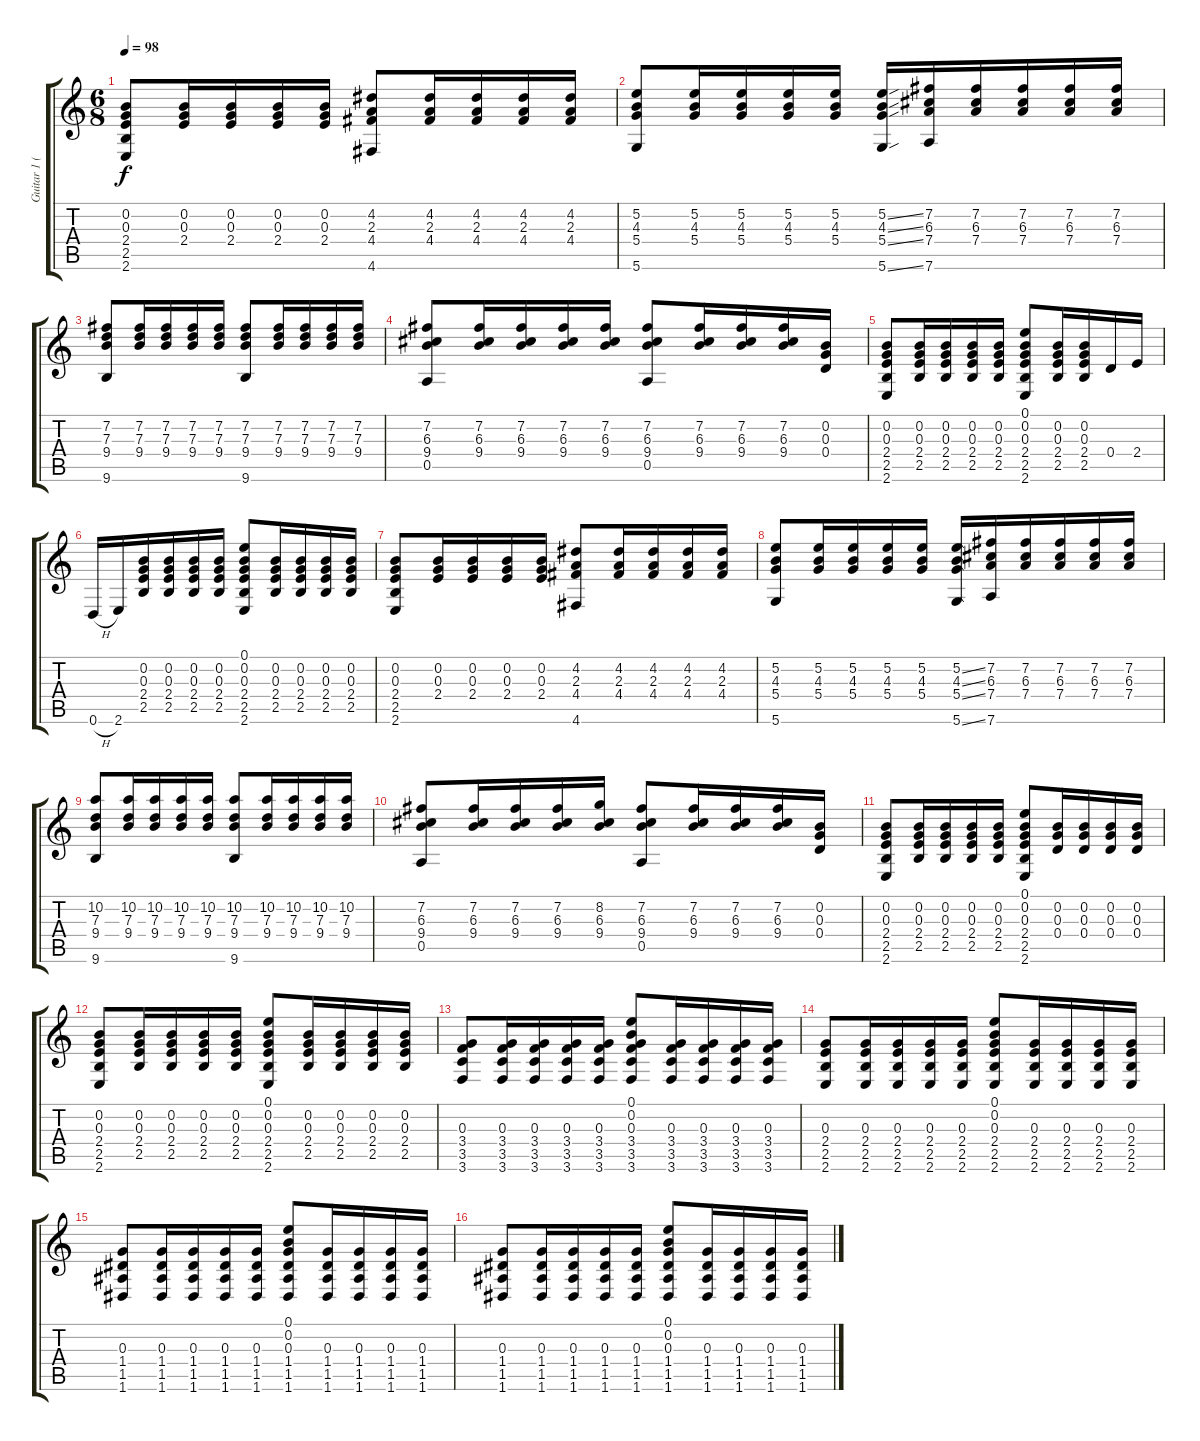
\track ("Guitar 1 (electric)" "Guitar 1 (") {instrument electricguitarclean}
\staff {score tabs}
\tuning (E4 B3 G3 D3 A2 D2) {hide}
\ts (6 8)
\tempo 98
\clef g2
\ks c
(0.2 0.3 2.4 2.5 2.6).8{dy f} (0.2 0.3 2.4).16 (0.2 0.3 2.4).16 (0.2 0.3 2.4).16 (0.2 0.3 2.4).16 (4.2 2.3 4.4 4.6).8 (4.2 2.3 4.4).16 (4.2 2.3 4.4).16 (4.2 2.3 4.4).16 (4.2 2.3 4.4).16 |
(5.2 4.3 5.4 5.6).8 (5.2 4.3 5.4).16 (5.2 4.3 5.4).16 (5.2 4.3 5.4).16 (5.2 4.3 5.4).16 (5.2{ss} 4.3{ss} 5.4{ss} 5.6{ss}).16 (7.2 6.3 7.4 7.6).16 (7.2 6.3 7.4).16 (7.2 6.3 7.4).16 (7.2 6.3 7.4).16 (7.2 6.3 7.4).16 |
(7.2 7.3 9.4 9.6).8 (7.2 7.3 9.4).16 (7.2 7.3 9.4).16 (7.2 7.3 9.4).16 (7.2 7.3 9.4).16 (7.2 7.3 9.4 9.6).8 (7.2 7.3 9.4).16 (7.2 7.3 9.4).16 (7.2 7.3 9.4).16 (7.2 7.3 9.4).16 |
(7.2 6.3 9.4 0.5).8 (7.2 6.3 9.4).16 (7.2 6.3 9.4).16 (7.2 6.3 9.4).16 (7.2 6.3 9.4).16 (7.2 6.3 9.4 0.5).8 (7.2 6.3 9.4).16 (7.2 6.3 9.4).16 (7.2 6.3 9.4).16 (0.2 0.3 0.4).16 |
(0.2 0.3 2.4 2.5 2.6).8 (0.2 0.3 2.4 2.5).16 (0.2 0.3 2.4 2.5).16 (0.2 0.3 2.4 2.5).16 (0.2 0.3 2.4 2.5).16 (0.1 0.2 0.3 2.4 2.5 2.6).8 (0.2 0.3 2.4 2.5).16 (0.2 0.3 2.4 2.5).16 0.4.16 2.4.16 |
0.6{h}.16 2.6.16 (0.2 0.3 2.4 2.5).16 (0.2 0.3 2.4 2.5).16 (0.2 0.3 2.4 2.5).16 (0.2 0.3 2.4 2.5).16 (0.1 0.2 0.3 2.4 2.5 2.6).8 (0.2 0.3 2.4 2.5).16 (0.2 0.3 2.4 2.5).16 (0.2 0.3 2.4 2.5).16 (0.2 0.3 2.4 2.5).16 |
(0.2 0.3 2.4 2.5 2.6).8 (0.2 0.3 2.4).16 (0.2 0.3 2.4).16 (0.2 0.3 2.4).16 (0.2 0.3 2.4).16 (4.2 2.3 4.4 4.6).8 (4.2 2.3 4.4).16 (4.2 2.3 4.4).16 (4.2 2.3 4.4).16 (4.2 2.3 4.4).16 |
(5.2 4.3 5.4 5.6).8 (5.2 4.3 5.4).16 (5.2 4.3 5.4).16 (5.2 4.3 5.4).16 (5.2 4.3 5.4).16 (5.2{ss} 4.3{ss} 5.4{ss} 5.6{ss}).16 (7.2 6.3 7.4 7.6).16 (7.2 6.3 7.4).16 (7.2 6.3 7.4).16 (7.2 6.3 7.4).16 (7.2 6.3 7.4).16 |
(10.2 7.3 9.4 9.6).8 (10.2 7.3 9.4).16 (10.2 7.3 9.4).16 (10.2 7.3 9.4).16 (10.2 7.3 9.4).16 (10.2 7.3 9.4 9.6).8 (10.2 7.3 9.4).16 (10.2 7.3 9.4).16 (10.2 7.3 9.4).16 (10.2 7.3 9.4).16 |
(7.2 6.3 9.4 0.5).8 (7.2 6.3 9.4).16 (7.2 6.3 9.4).16 (7.2 6.3 9.4).16 (8.2 6.3 9.4).16 (7.2 6.3 9.4 0.5).8 (7.2 6.3 9.4).16 (7.2 6.3 9.4).16 (7.2 6.3 9.4).16 (0.2 0.3 0.4).16 |
(0.2 0.3 2.4 2.5 2.6).8 (0.2 0.3 2.4 2.5).16 (0.2 0.3 2.4 2.5).16 (0.2 0.3 2.4 2.5).16 (0.2 0.3 2.4 2.5).16 (0.1 0.2 0.3 2.4 2.5 2.6).8 (0.2 0.3 0.4).16 (0.2 0.3 0.4).16 (0.2 0.3 0.4).16 (0.2 0.3 0.4).16 |
(0.2 0.3 2.4 2.5 2.6).8 (0.2 0.3 2.4 2.5).16 (0.2 0.3 2.4 2.5).16 (0.2 0.3 2.4 2.5).16 (0.2 0.3 2.4 2.5).16 (0.1 0.2 0.3 2.4 2.5 2.6).8 (0.2 0.3 2.4 2.5).16 (0.2 0.3 2.4 2.5).16 (0.2 0.3 2.4 2.5).16 (0.2 0.3 2.4 2.5).16 |
(0.3 3.4 3.5 3.6).8 (0.3 3.4 3.5 3.6).16 (0.3 3.4 3.5 3.6).16 (0.3 3.4 3.5 3.6).16 (0.3 3.4 3.5 3.6).16 (0.1 0.2 0.3 3.4 3.5 3.6).8 (0.3 3.4 3.5 3.6).16 (0.3 3.4 3.5 3.6).16 (0.3 3.4 3.5 3.6).16 (0.3 3.4 3.5 3.6).16 |
(0.3 2.4 2.5 2.6).8 (0.3 2.4 2.5 2.6).16 (0.3 2.4 2.5 2.6).16 (0.3 2.4 2.5 2.6).16 (0.3 2.4 2.5 2.6).16 (0.1 0.2 0.3 2.4 2.5 2.6).8 (0.3 2.4 2.5 2.6).16 (0.3 2.4 2.5 2.6).16 (0.3 2.4 2.5 2.6).16 (0.3 2.4 2.5 2.6).16 |
(0.3 1.4 1.5 1.6).8 (0.3 1.4 1.5 1.6).16 (0.3 1.4 1.5 1.6).16 (0.3 1.4 1.5 1.6).16 (0.3 1.4 1.5 1.6).16 (0.1 0.2 0.3 1.4 1.5 1.6).8 (0.3 1.4 1.5 1.6).16 (0.3 1.4 1.5 1.6).16 (0.3 1.4 1.5 1.6).16 (0.3 1.4 1.5 1.6).16 |
(0.3 1.4 1.5 1.6).8 (0.3 1.4 1.5 1.6).16 (0.3 1.4 1.5 1.6).16 (0.3 1.4 1.5 1.6).16 (0.3 1.4 1.5 1.6).16 (0.1 0.2 0.3 1.4 1.5 1.6).8 (0.3 1.4 1.5 1.6).16 (0.3 1.4 1.5 1.6).16 (0.3 1.4 1.5 1.6).16 (0.3 1.4 1.5 1.6).16
